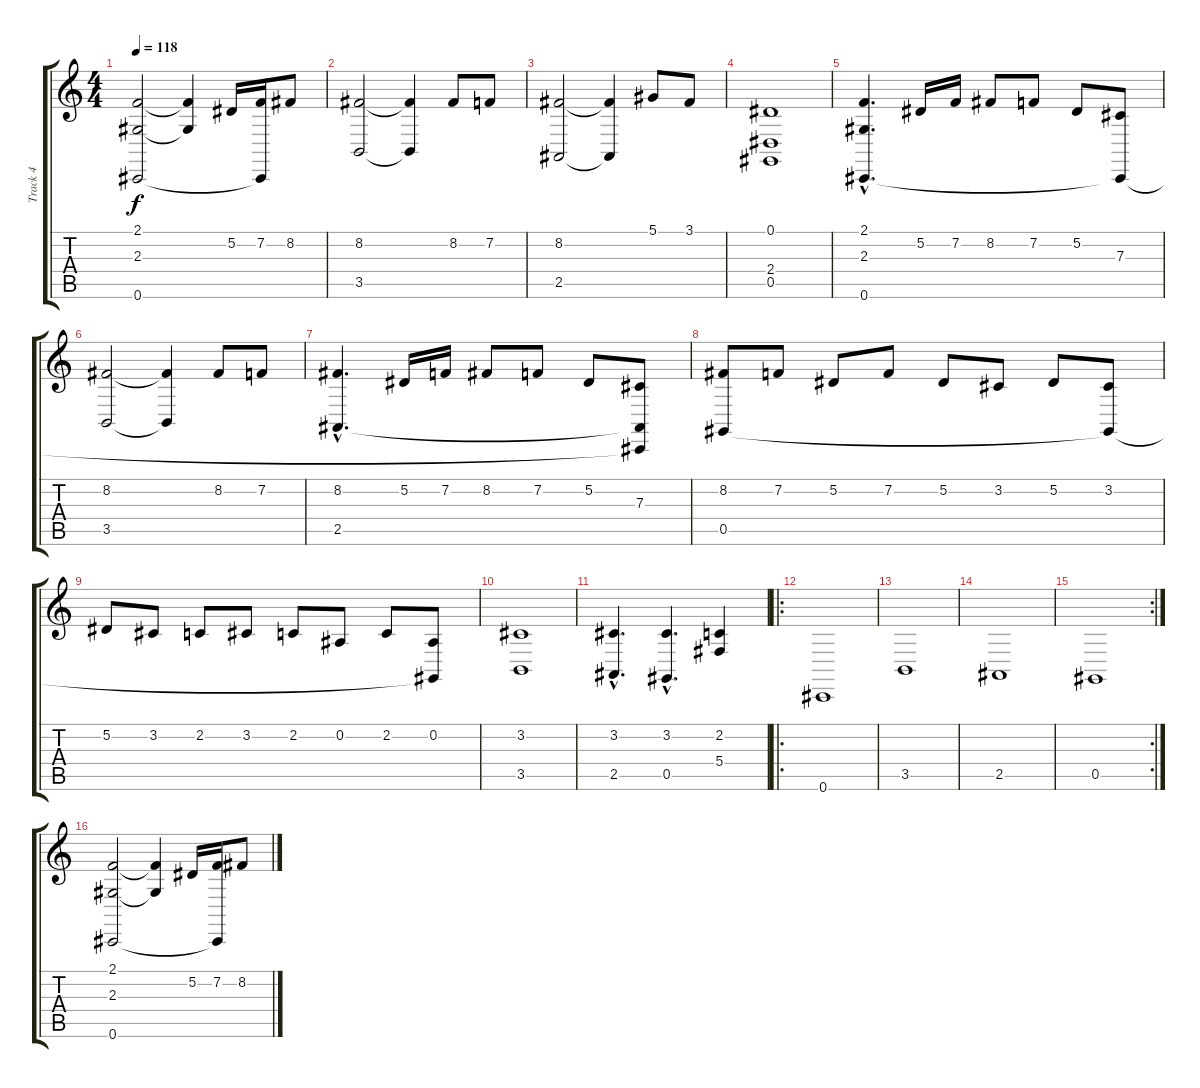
\track ("Track 4" "Track 4") {instrument stringensemble1}
\staff {score tabs}
\tuning (Eb4 Bb3 Gb3 Db3 Ab2 Db2) {hide}
\ts (4 4)
\tempo 118
\clef g2
\ks c
(2.1 2.3 0.6).2{dy f} (2.1{t} 2.3{t}).4 5.2.16 (7.2 0.6{t}).16 8.2.8 |
(8.2 3.5).2 (8.2{t} 3.5{t}).4 8.2.8 7.2.8 |
(8.2 2.5).2 (8.2{t} 2.5{t}).4 5.1.8 3.1.8 |
(0.1 2.4 0.5).1 |
(2.1{hac} 2.3{hac} 0.6{hac}).4{d} 5.2.16 7.2.16 8.2.8 7.2.8 5.2.8 (7.3 0.6{t}).8 |
(8.2 3.5).2 (8.2{t} 3.5{t}).4 8.2.8 7.2.8 |
(8.2{hac} 2.5{hac}).4{d} 5.2.16 7.2.16 8.2.8 7.2.8 5.2.8 (7.3 2.5{t} 0.6{t}).8 |
(8.2 0.5).8 7.2.8 5.2.8 7.2.8 5.2.8 3.2.8 5.2.8 (3.2 0.5{t}).8 |
5.2.8 3.2.8 2.2.8 3.2.8 2.2.8 0.2.8 2.2.8 (0.2 0.5{t}).8 |
(3.2 3.5).1 |
(3.2{hac} 2.5{hac}).4{d} (3.2{hac} 0.5{hac}).4{d} (2.2 5.4).4 |
\ro
0.6.1 |
3.5.1 |
2.5.1 |
\rc 2
0.5.1 |
(2.1 2.3 0.6).2 (2.1{t} 2.3{t}).4 5.2.16 (7.2 0.6{t}).16 8.2.8
